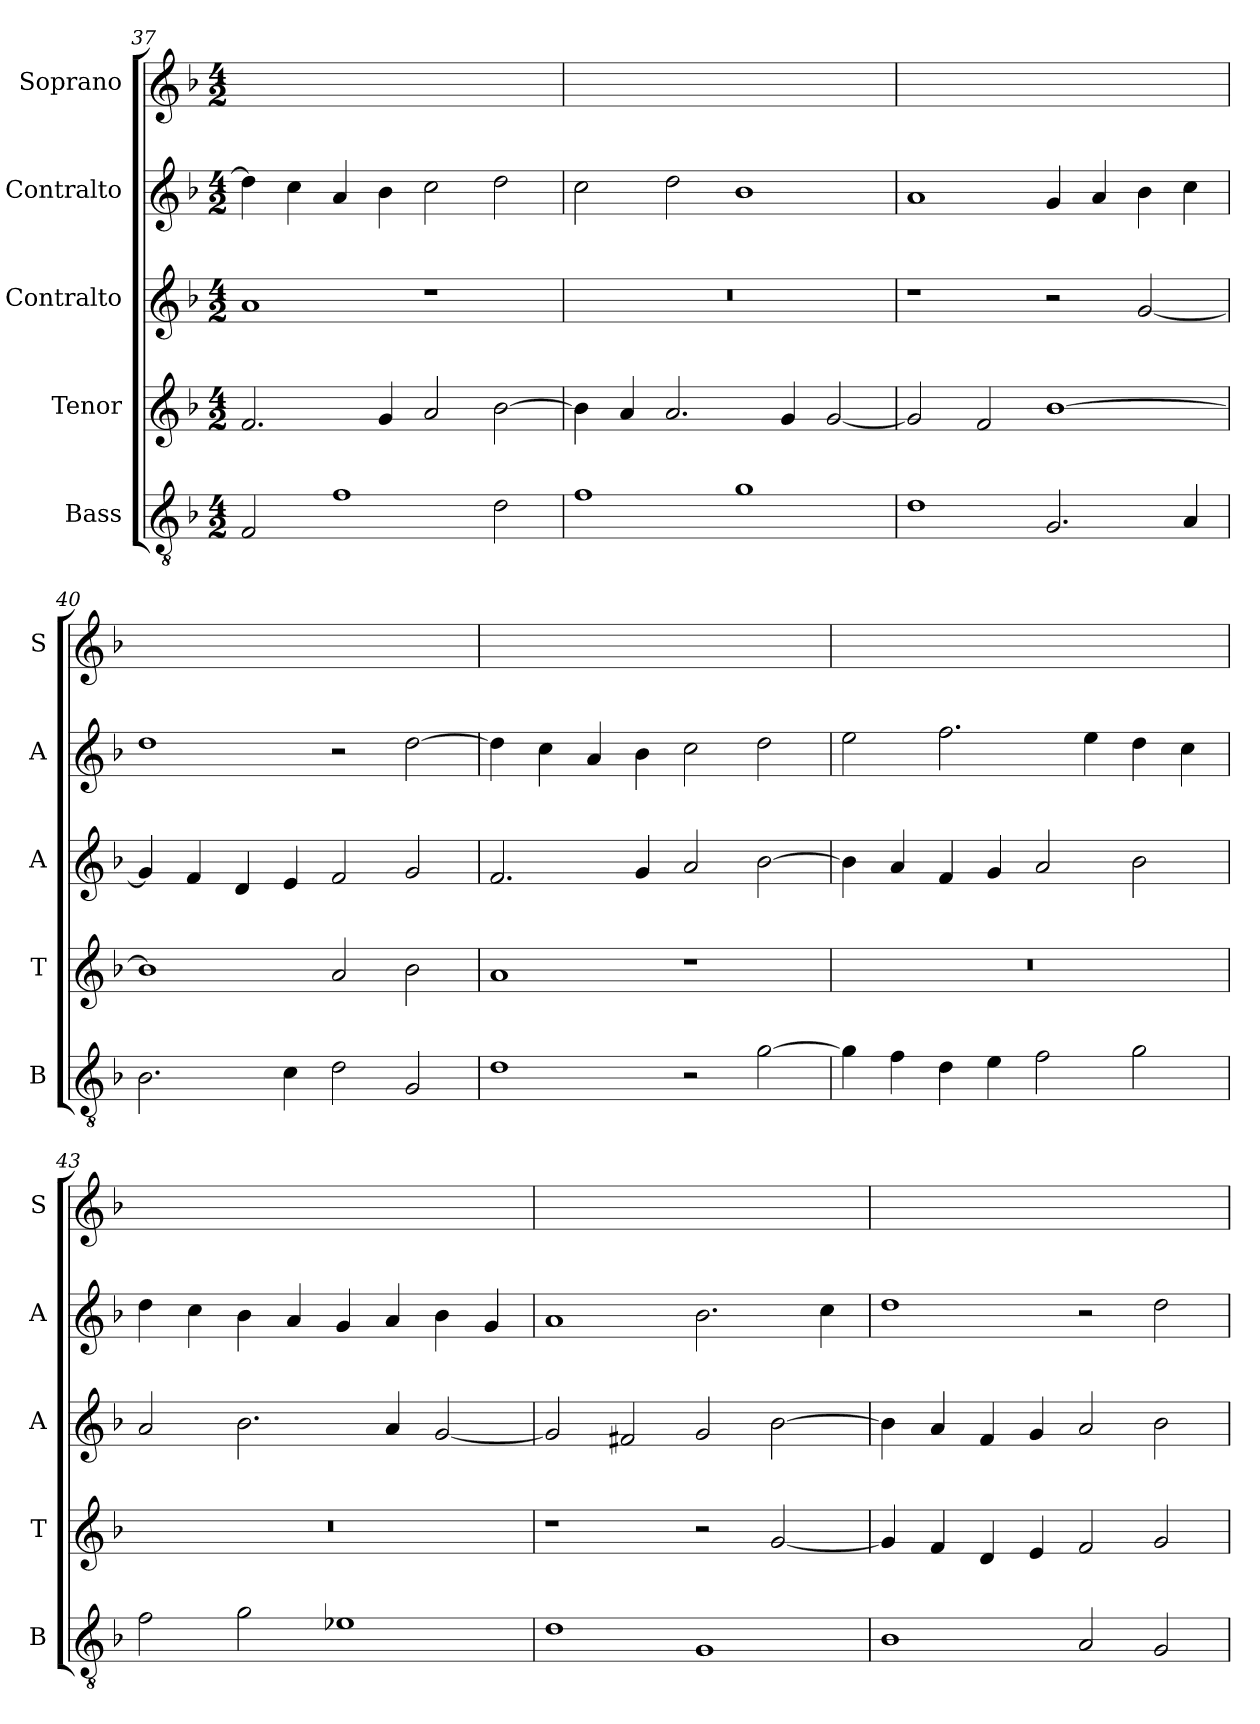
**kern	**kern	**kern	**kern	**kern
*part5	*part4	*part3	*part2	*part1
*staff5	*staff4	*staff3	*staff2	*staff1
*I"Bass	*I"Tenor	*I"Contralto	*I"Contralto	*I"Soprano
*I'B	*I'T	*I'A	*I'A	*I'S
*clefGv2	*clefG2	*clefG2	*clefG2	*clefG2
*k[b-]	*k[b-]	*k[b-]	*k[b-]	*k[b-]
*G:dor	*G:dor	*G:dor	*G:dor	*G:dor
*M4/2	*M4/2	*M4/2	*M4/2	*M4/2
=37	=37	=37	=37	=37
2F	2.f	1a	4dd]	0ryy
.	.	.	4cc	.
1f	.	.	4a	.
.	4g	.	4b-	.
.	2a	1r	2cc	.
2d	[2b-	.	2dd	.
=38	=38	=38	=38	=38
1f	4b-]	0r	2cc	0ryy
.	4a	.	.	.
.	2.a	.	2dd	.
1g	.	.	1b-	.
.	4g	.	.	.
.	[2g	.	.	.
=39	=39	=39	=39	=39
1d	2g]	1r	1a	0ryy
.	2f	.	.	.
2.G	[1b-	2r	4g	.
.	.	.	4a	.
.	.	[2g	4b-	.
4A	.	.	4cc	.
=40	=40	=40	=40	=40
2.B-	1b-]	4g]	1dd	0ryy
.	.	4f	.	.
.	.	4d	.	.
4c	.	4e	.	.
2d	2a	2f	2r	.
2G	2b-	2g	[2dd	.
=41	=41	=41	=41	=41
1d	1a	2.f	4dd]	0ryy
.	.	.	4cc	.
.	.	.	4a	.
.	.	4g	4b-	.
2r	1r	2a	2cc	.
[2g	.	[2b-	2dd	.
=42	=42	=42	=42	=42
4g]	0r	4b-]	2ee	0ryy
4f	.	4a	.	.
4d	.	4f	2.ff	.
4e	.	4g	.	.
2f	.	2a	.	.
.	.	.	4ee	.
2g	.	2b-	4dd	.
.	.	.	4cc	.
=43	=43	=43	=43	=43
2f	0r	2a	4dd	0ryy
.	.	.	4cc	.
2g	.	2.b-	4b-	.
.	.	.	4a	.
1e-X	.	.	4g	.
.	.	4a	4a	.
.	.	[2g	4b-	.
.	.	.	4g	.
=44	=44	=44	=44	=44
1d	1r	2g]	1a	0ryy
.	.	2f#X	.	.
1G	2r	2g	2.b-	.
.	[2g	[2b-	.	.
.	.	.	4cc	.
=45	=45	=45	=45	=45
1B-	4g]	4b-]	1dd	0ryy
.	4f	4a	.	.
.	4d	4f	.	.
.	4e	4g	.	.
2A	2f	2a	2r	.
2G	2g	2b-	2dd	.
=	=	=	=	=
*-	*-	*-	*-	*-
